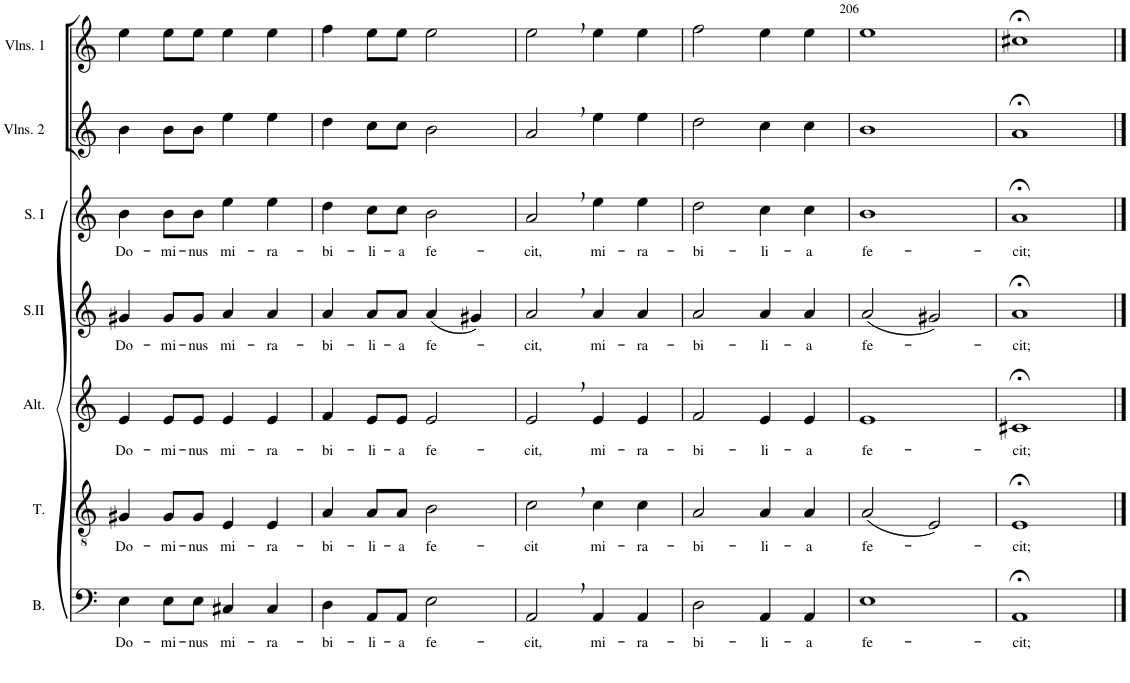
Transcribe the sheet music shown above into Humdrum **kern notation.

**kern	**text	**kern	**text	**kern	**text	**kern	**text	**kern	**text	**kern	**kern
*part7	*part7	*part6	*part6	*part5	*part5	*part4	*part4	*part3	*part3	*part2	*part1
*staff7	*staff7	*staff6	*staff6	*staff5	*staff5	*staff4	*staff4	*staff3	*staff3	*staff2	*staff1
*I"Basse	*	*I"Ténor	*	*I"Alto	*	*I"Soprano II	*	*I"Soprane I	*	*I"Deuxièmes Violons	*I"Premiers Violons
*I'B.	*	*I'T.	*	*I'Alt.	*	*I'S.II	*	*I'S. I	*	*I'Vlns. 2	*I'Vlns. 1
!!LO:PB:g=z
*clefF4	*	*clefGv2	*	*clefG2	*	*clefG2	*	*clefG2	*	*clefG2	*clefG2
*k[]	*	*k[]	*	*k[]	*	*k[]	*	*k[]	*	*k[]	*k[]
*M4/4	*	*M4/4	*	*M4/4	*	*M4/4	*	*M4/4	*	*M4/4	*M4/4
*met(c)	*	*met(c)	*	*met(c)	*	*met(c)	*	*met(c)	*	*met(c)	*met(c)
=202	=202	=202	=202	=202	=202	=202	=202	=202	=202	=202	=202
!	!LO:LY:b	!	!LO:LY:b	!	!LO:LY:b	!	!LO:LY:b	!	!LO:LY:b	!	!
4E\	Do-	4G#X/	Do-	4e/	Do-	4g#X/	Do-	4b\	Do-	4b\	4ee\
!	!LO:LY:b	!	!LO:LY:b	!	!LO:LY:b	!	!LO:LY:b	!	!LO:LY:b	!	!
8E\L	-mi-	8G#/L	-mi-	8e/L	-mi-	8g#/L	-mi-	8b\L	-mi-	8b\L	8ee\L
!	!LO:LY:b	!	!LO:LY:b	!	!LO:LY:b	!	!LO:LY:b	!	!LO:LY:b	!	!
8E\J	-nus	8G#/J	-nus	8e/J	-nus	8g#/J	-nus	8b\J	-nus	8b\J	8ee\J
!	!LO:LY:b	!	!LO:LY:b	!	!LO:LY:b	!	!LO:LY:b	!	!LO:LY:b	!	!
4C#X/	mi-	4E/	mi-	4e/	mi-	4a/	mi-	4ee\	mi-	4ee\	4ee\
!	!LO:LY:b	!	!LO:LY:b	!	!LO:LY:b	!	!LO:LY:b	!	!LO:LY:b	!	!
4C#/	-ra-	4E/	-ra-	4e/	-ra-	4a/	-ra-	4ee\	-ra-	4ee\	4ee\
=203	=203	=203	=203	=203	=203	=203	=203	=203	=203	=203	=203
!	!LO:LY:b	!	!LO:LY:b	!	!LO:LY:b	!	!LO:LY:b	!	!LO:LY:b	!	!
4D\	-bi-	4A/	-bi-	4f/	-bi-	4a/	-bi-	4dd\	-bi-	4dd\	4ff\
!	!LO:LY:b	!	!LO:LY:b	!	!LO:LY:b	!	!LO:LY:b	!	!LO:LY:b	!	!
8AA/L	-li-	8A/L	-li-	8e/L	-li-	8a/L	-li-	8cc\L	-li-	8cc\L	8ee\L
!	!LO:LY:b	!	!LO:LY:b	!	!LO:LY:b	!	!LO:LY:b	!	!LO:LY:b	!	!
8AA/J	-a	8A/J	-a	8e/J	-a	8a/J	-a	8cc\J	-a	8cc\J	8ee\J
!	!LO:LY:b	!	!LO:LY:b	!	!LO:LY:b	!	!LO:LY:b	!	!LO:LY:b	!	!
2E\	fe-	2B\	fe-	2e/	fe-	(4a/	fe-	2b\	fe-	2b\	2ee\
.	.	.	.	.	.	4g#X/)	.	.	.	.	.
=204	=204	=204	=204	=204	=204	=204	=204	=204	=204	=204	=204
!	!LO:LY:b	!	!LO:LY:b	!	!LO:LY:b	!	!LO:LY:b	!	!LO:LY:b	!	!
2AA,/	-cit,	2c,\	-cit	2e,/	-cit,	2a,/	-cit,	2a,/	-cit,	2a,/	2ee,\
!	!LO:LY:b	!	!LO:LY:b	!	!LO:LY:b	!	!LO:LY:b	!	!LO:LY:b	!	!
4AA/	mi-	4c\	mi-	4e/	mi-	4a/	mi-	4ee\	mi-	4ee\	4ee\
!	!LO:LY:b	!	!LO:LY:b	!	!LO:LY:b	!	!LO:LY:b	!	!LO:LY:b	!	!
4AA/	-ra-	4c\	-ra-	4e/	-ra-	4a/	-ra-	4ee\	-ra-	4ee\	4ee\
=205	=205	=205	=205	=205	=205	=205	=205	=205	=205	=205	=205
!	!LO:LY:b	!	!LO:LY:b	!	!LO:LY:b	!	!LO:LY:b	!	!LO:LY:b	!	!
2D\	-bi-	2A/	-bi-	2f/	-bi-	2a/	-bi-	2dd\	-bi-	2dd\	2ff\
!	!LO:LY:b	!	!LO:LY:b	!	!LO:LY:b	!	!LO:LY:b	!	!LO:LY:b	!	!
4AA/	-li-	4A/	-li-	4e/	-li-	4a/	-li-	4cc\	-li-	4cc\	4ee\
!	!LO:LY:b	!	!LO:LY:b	!	!LO:LY:b	!	!LO:LY:b	!	!LO:LY:b	!	!
4AA/	-a	4A/	-a	4e/	-a	4a/	-a	4cc\	-a	4cc\	4ee\
=206	=206	=206	=206	=206	=206	=206	=206	=206	=206	=206	=206
!	!LO:LY:b	!	!LO:LY:b	!	!LO:LY:b	!	!LO:LY:b	!	!LO:LY:b	!	!
1E	fe-	(2A/	fe-	1e	fe-	(2a/	fe-	1b	fe-	1b	1ee
.	.	2E/)	.	.	.	2g#X/)	.	.	.	.	.
=207	=207	=207	=207	=207	=207	=207	=207	=207	=207	=207	=207
!	!LO:LY:b	!	!LO:LY:b	!	!LO:LY:b	!	!LO:LY:b	!	!LO:LY:b	!	!
1AA;<	-cit;	1E;<	-cit;	1c#X;<	-cit;	1a;<	-cit;	1a;<	-cit;	1a;<	1cc#X;<
==	==	==	==	==	==	==	==	==	==	==	==
*-	*-	*-	*-	*-	*-	*-	*-	*-	*-	*-	*-
